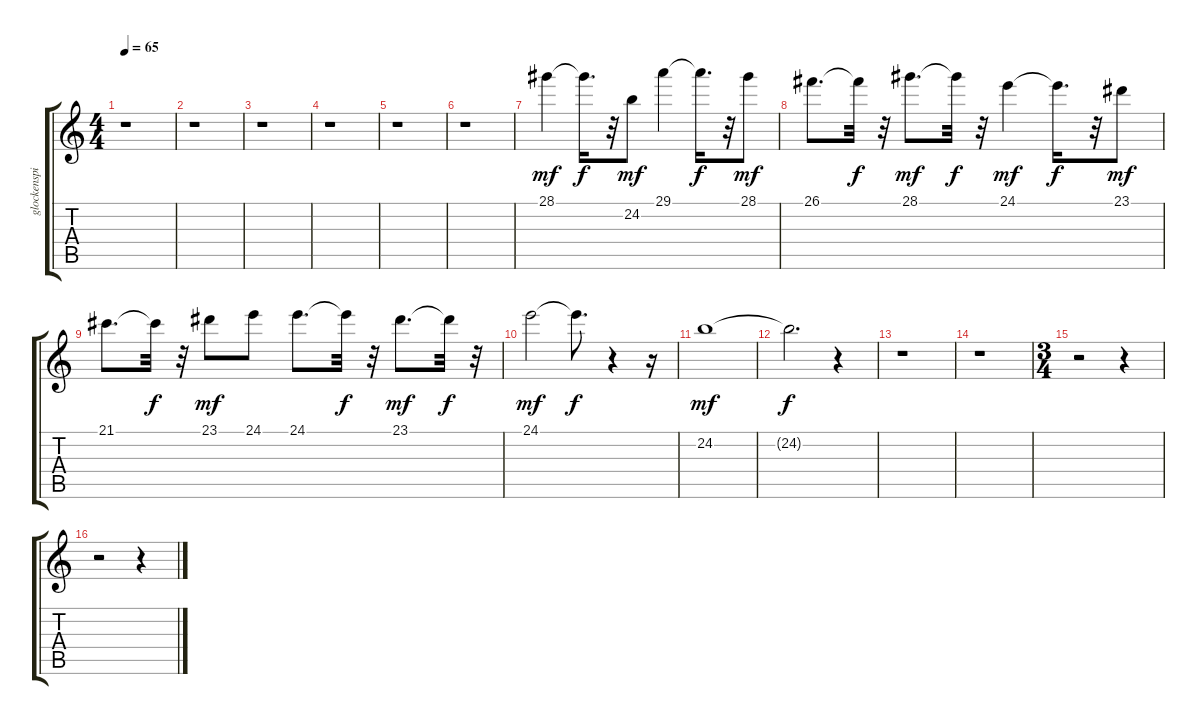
\track ("glockenspiel" "glockenspi") {instrument glockenspiel}
\staff {score tabs}
\tuning (E4 B3 G3 D3 A2 E2) {hide}
\ts (4 4)
\tempo 65
\clef g2
\ks c
r.1{dy f} |
r.1 |
r.1 |
r.1 |
r.1 |
r.1 |
28.1.4{dy mf} 28.1{t}.16{d dy f} r.32 24.2.8{dy mf} 29.1.4 29.1{t}.16{d dy f} r.32 28.1.8{dy mf} |
26.1.8{d} 26.1{t}.32{dy f} r.32 28.1.8{d dy mf} 28.1{t}.32{dy f} r.32 24.1.4{dy mf} 24.1{t}.16{d dy f} r.32 23.1.8{dy mf} |
21.1.8{d} 21.1{t}.32{dy f} r.32 23.1.8{dy mf} 24.1.8 24.1.8{d} 24.1{t}.32{dy f} r.32 23.1.8{d dy mf} 23.1{t}.32{dy f} r.32 |
24.1.2{dy mf} 24.1{t}.8{d dy f} r.4 r.16 |
24.2.1{dy mf} |
24.2{t}.2{d dy f} r.4 |
r.1 |
r.1 |
\ts (3 4)
r.2 r.4 |
r.2 r.4
